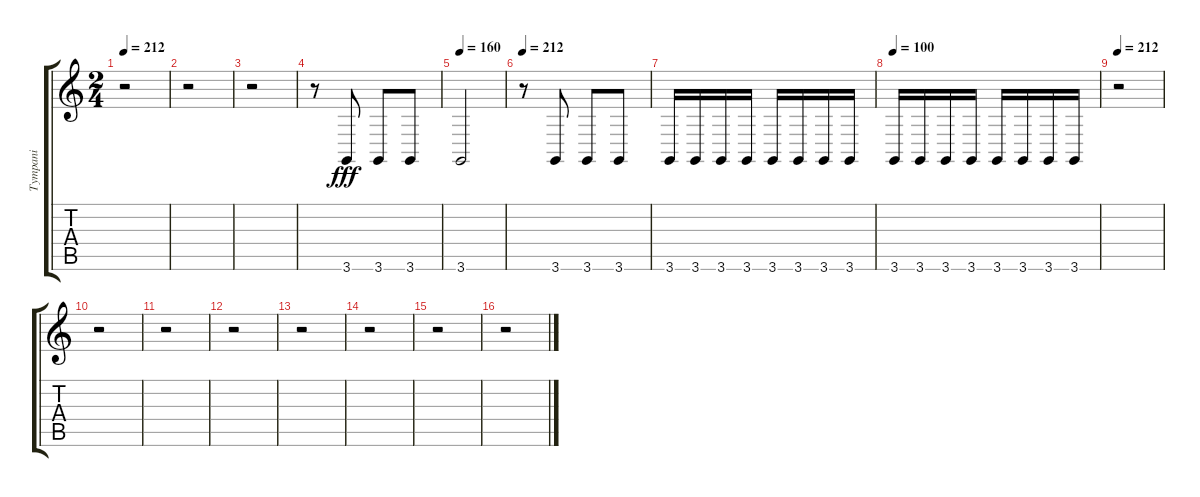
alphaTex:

\track ("Tympani" "Tympani") {instrument timpani}
\staff {score tabs}
\tuning (E4 B3 G3 D3 A2 E2) {hide}
\ts (2 4)
\tempo 212
\clef g2
\ks c
r.2{dy ff} |
r.2 |
r.2 |
r.8 3.6.8{dy fff} 3.6.8 3.6.8 |
\tempo 160
3.6.2 |
\tempo 212
r.8 3.6.8 3.6.8 3.6.8 |
3.6.16 3.6.16 3.6.16 3.6.16 3.6.16 3.6.16 3.6.16 3.6.16 |
\tempo 100
3.6.16 3.6.16 3.6.16 3.6.16 3.6.16 3.6.16 3.6.16 3.6.16 |
\tempo 212
r.2 |
r.2 |
r.2 |
r.2 |
r.2 |
r.2 |
r.2 |
r.2
